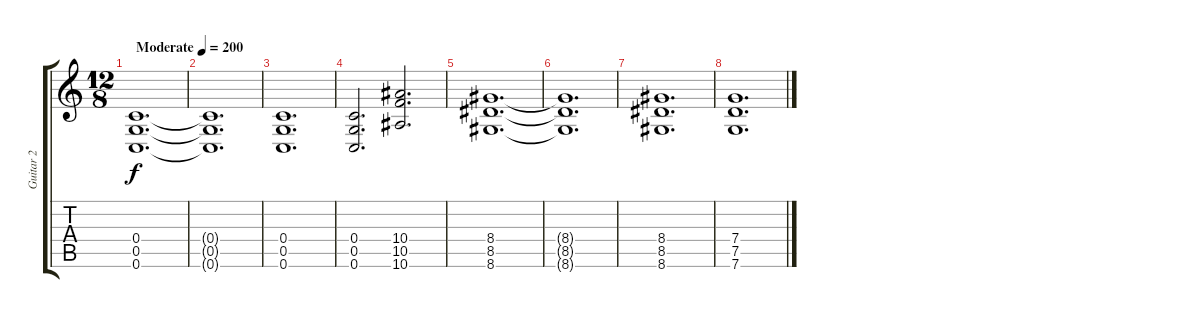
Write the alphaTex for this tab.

\track ("Guitar 2" "Guitar 2") {instrument distortionguitar}
\staff {score tabs}
\tuning (D4 A3 F3 C3 G2 C2) {hide}
\ts (12 8)
\tempo (200 "Moderate")
\clef g2
\ks c
(0.4 0.5 0.6).1{d dy f instrument distortionguitar} |
(0.4{t} 0.5{t} 0.6{t}).1{d} |
(0.4 0.5 0.6).1{d} |
(0.4 0.5 0.6).2{d} (10.4 10.5 10.6).2{d} |
(8.4 8.5 8.6).1{d} |
(8.4{t} 8.5{t} 8.6{t}).1{d} |
(8.4 8.5 8.6).1{d} |
(7.4 7.5 7.6).1{d}
